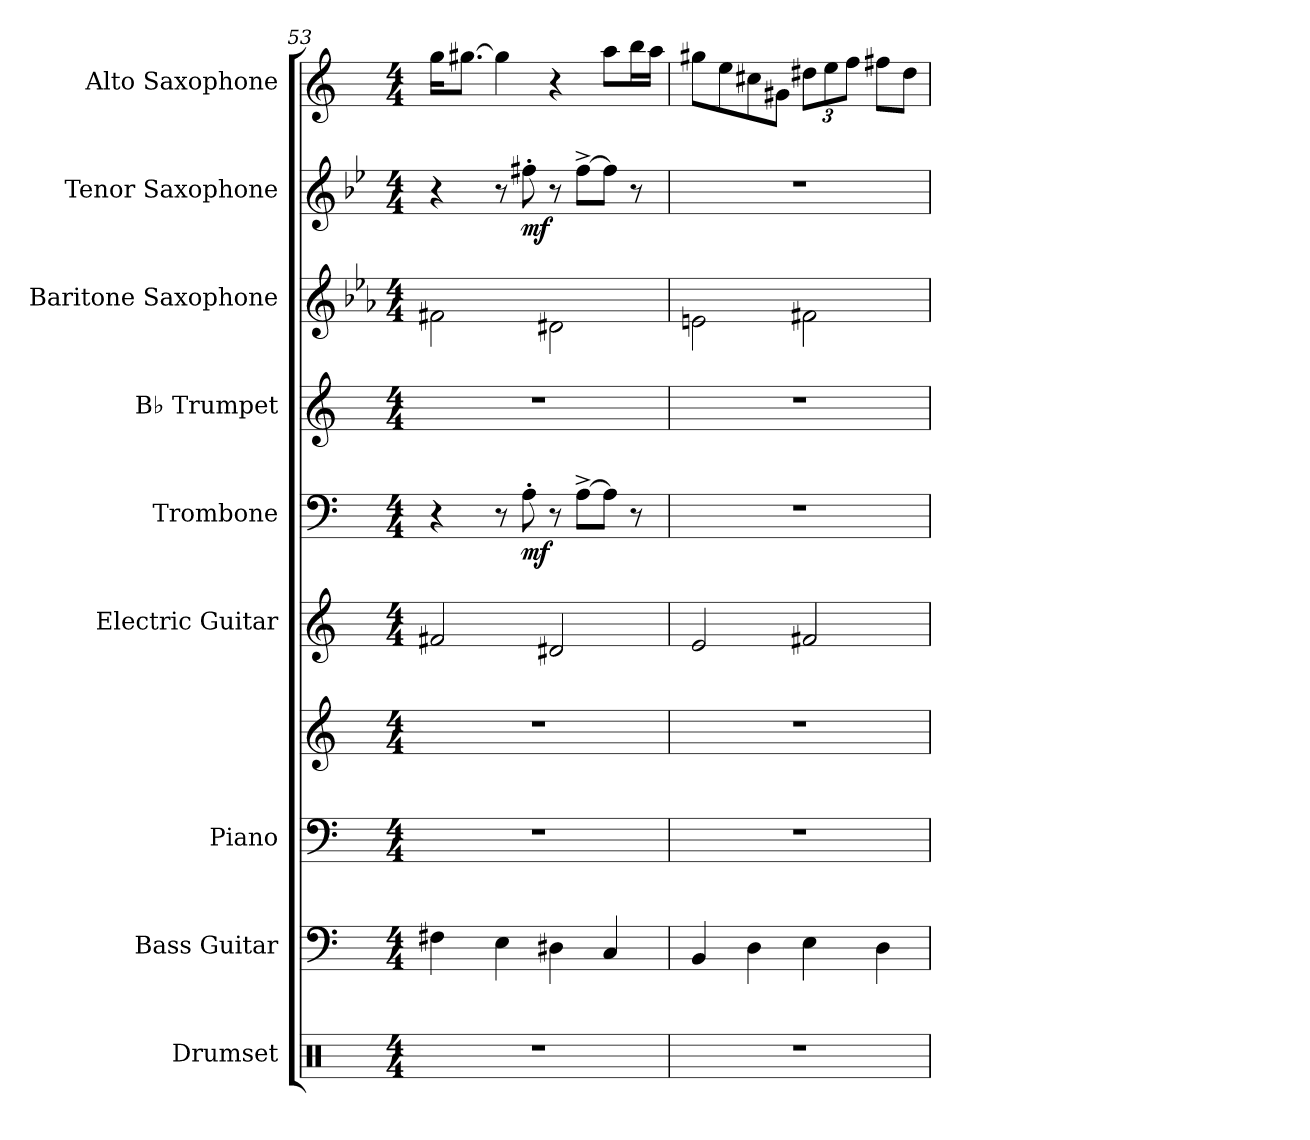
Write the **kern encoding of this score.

**kern	**kern	**kern	**kern	**kern	**kern	**dynam	**kern	**kern	**kern	**dynam	**kern
*part9	*part8	*part7	*part7	*part6	*part5	*part5	*part4	*part3	*part2	*part2	*part1
*staff10	*staff9	*staff8	*staff7	*staff6	*staff5	*staff5	*staff4	*staff3	*staff2	*staff2	*staff1
*I"Drumset	*I"Bass Guitar	*I"Piano	*	*I"Electric Guitar	*I"Trombone	*	*I"B♭ Trumpet	*I"Baritone Saxophone	*I"Tenor Saxophone	*	*I"Alto Saxophone
*I'D. Set	*I'B. Guit.	*I'Pno.	*	*I'El. Guit.	*I'Tbn.	*	*I'B♭ Tpt.	*I'Bar. Sax.	*I'T. Sax.	*	*I'A. Sax.
*clefX	*clefF4	*clefF4	*clefG2	*clefG2	*clefF4	*	*clefG2	*clefG2	*clefG2	*	*clefG2
*	*ITrd7c12	*	*	*	*	*	*ITrd1c2	*ITrd12c21	*ITrd8c14	*	*ITrd5c9
*k[]	*k[]	*k[]	*k[]	*k[]	*k[]	*	*k[b-e-]	*k[b-e-a-]	*k[b-e-]	*	*k[b-e-a-]
*M4/4	*M4/4	*M4/4	*M4/4	*M4/4	*M4/4	*	*M4/4	*M4/4	*M4/4	*	*M4/4
=53	=53	=53	=53	=53	=53	=53	=53	=53	=53	=53	=53
1r	4FF#X\	1r	1r	2f#X/	4r	.	1r	2F#X\	4r	.	16b-\KL
.	.	.	.	.	.	.	.	.	.	.	[8.bn\J
.	4EE\	.	.	.	8r	.	.	.	8r	.	4b\]
!	!	!	!	!	!	!LO:DY:b	!	!	!	!LO:DY:b	!
.	.	.	.	.	8A'\	mf	.	.	8f#X'\	mf	.
.	4DD#X\	.	.	2d#X/	8r	.	.	2D#X\	8r	.	4r
.	.	.	.	.	[8A^\L	.	.	.	[8f#^\L	.	.
.	4CC/	.	.	.	8A\J]	.	.	.	8f#\J]	.	8cc\L
.	.	.	.	.	8r	.	.	.	8r	.	16dd\L
.	.	.	.	.	.	.	.	.	.	.	16cc\JJ
=54	=54	=54	=54	=54	=54	=54	=54	=54	=54	=54	=54
1r	4BBB/	1r	1r	2e/	1r	.	1r	2En\	1r	.	8bn\L
.	.	.	.	.	.	.	.	.	.	.	8g\
.	4DD\	.	.	.	.	.	.	.	.	.	8en\
.	.	.	.	.	.	.	.	.	.	.	8Bn\J
*	*	*	*	*	*	*	*	*	*	*	*Xbrackettup
.	4EE\	.	.	2f#X/	.	.	.	2F#X\	.	.	12f#X\L
.	.	.	.	.	.	.	.	.	.	.	12g\
.	.	.	.	.	.	.	.	.	.	.	12a-\J
.	4DD\	.	.	.	.	.	.	.	.	.	8an\L
.	.	.	.	.	.	.	.	.	.	.	8f#\J
=	=	=	=	=	=	=	=	=	=	=	=
*-	*-	*-	*-	*-	*-	*-	*-	*-	*-	*-	*-
